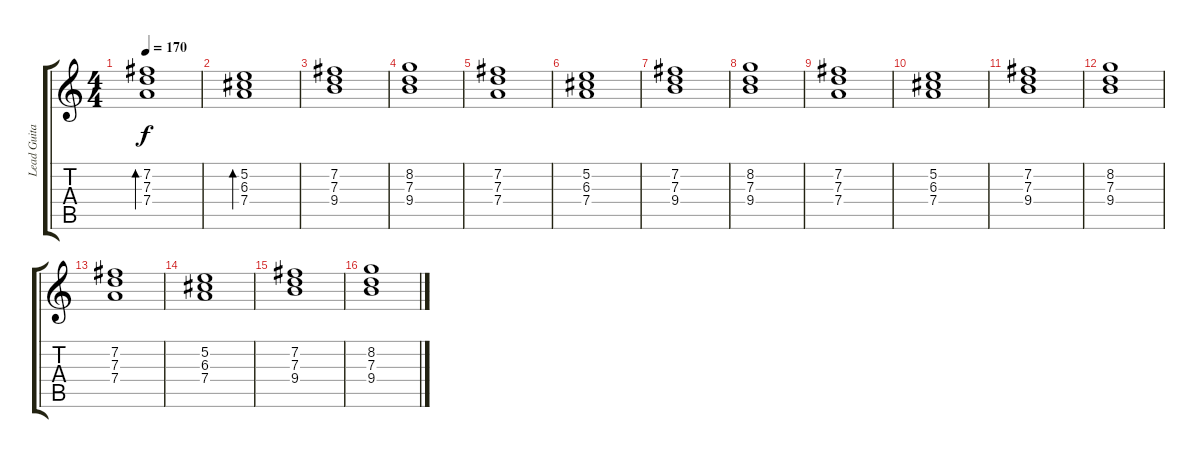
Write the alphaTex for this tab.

\track ("Lead Guitar" "Lead Guita") {instrument distortionguitar}
\staff {score tabs}
\tuning (E4 B3 G3 D3 A2 E2) {hide}
\ts (4 4)
\tempo 170
\clef g2
\ks c
(7.2 7.3 7.4).1{bd 120 dy f} |
(5.2 6.3 7.4).1{bd 120} |
(7.2 7.3 9.4).1{volume 12 instrument distortionguitar} |
(8.2 7.3 9.4).1 |
(7.2 7.3 7.4).1 |
(5.2 6.3 7.4).1 |
(7.2 7.3 9.4).1 |
(8.2 7.3 9.4).1 |
(7.2 7.3 7.4).1 |
(5.2 6.3 7.4).1 |
(7.2 7.3 9.4).1{volume 12 instrument distortionguitar} |
(8.2 7.3 9.4).1 |
(7.2 7.3 7.4).1 |
(5.2 6.3 7.4).1 |
(7.2 7.3 9.4).1 |
(8.2 7.3 9.4).1
